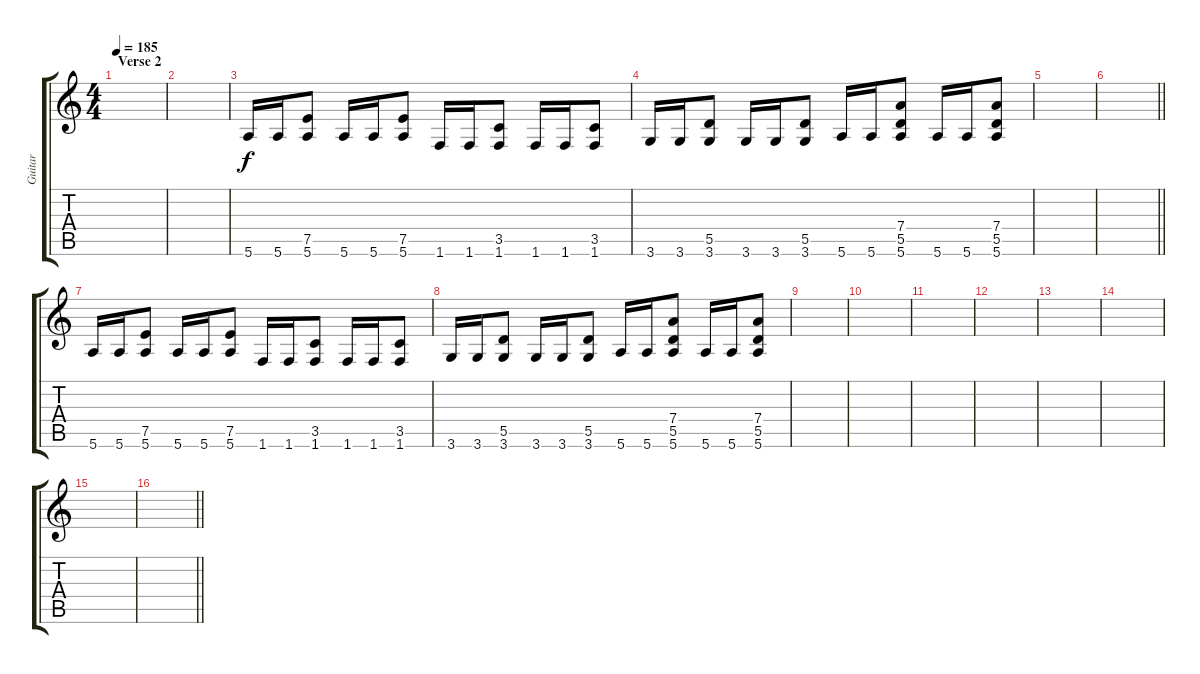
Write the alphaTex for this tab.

\track ("Guitar" "Guitar") {instrument distortionguitar}
\staff {score tabs}
\tuning (E4 B3 G3 D3 A2 E2) {hide}
\ts (4 4)
\section ("" "Verse 2")
\tempo 185
\clef g2
\ks c
|
|
5.6.16 5.6.16 (7.5 5.6).8 5.6.16 5.6.16 (7.5 5.6).8 1.6.16 1.6.16 (3.5 1.6).8 1.6.16 1.6.16 (3.5 1.6).8 |
3.6.16 3.6.16 (5.5 3.6).8 3.6.16 3.6.16 (5.5 3.6).8 5.6.16 5.6.16 (7.4 5.5 5.6).8 5.6.16 5.6.16 (7.4 5.5 5.6).8 |
|
\barLineRight lightlight
|
5.6.16 5.6.16 (7.5 5.6).8 5.6.16 5.6.16 (7.5 5.6).8 1.6.16 1.6.16 (3.5 1.6).8 1.6.16 1.6.16 (3.5 1.6).8 |
3.6.16 3.6.16 (5.5 3.6).8 3.6.16 3.6.16 (5.5 3.6).8 5.6.16 5.6.16 (7.4 5.5 5.6).8 5.6.16 5.6.16 (7.4 5.5 5.6).8 |
|
|
|
|
|
|
|
\barLineRight lightlight
